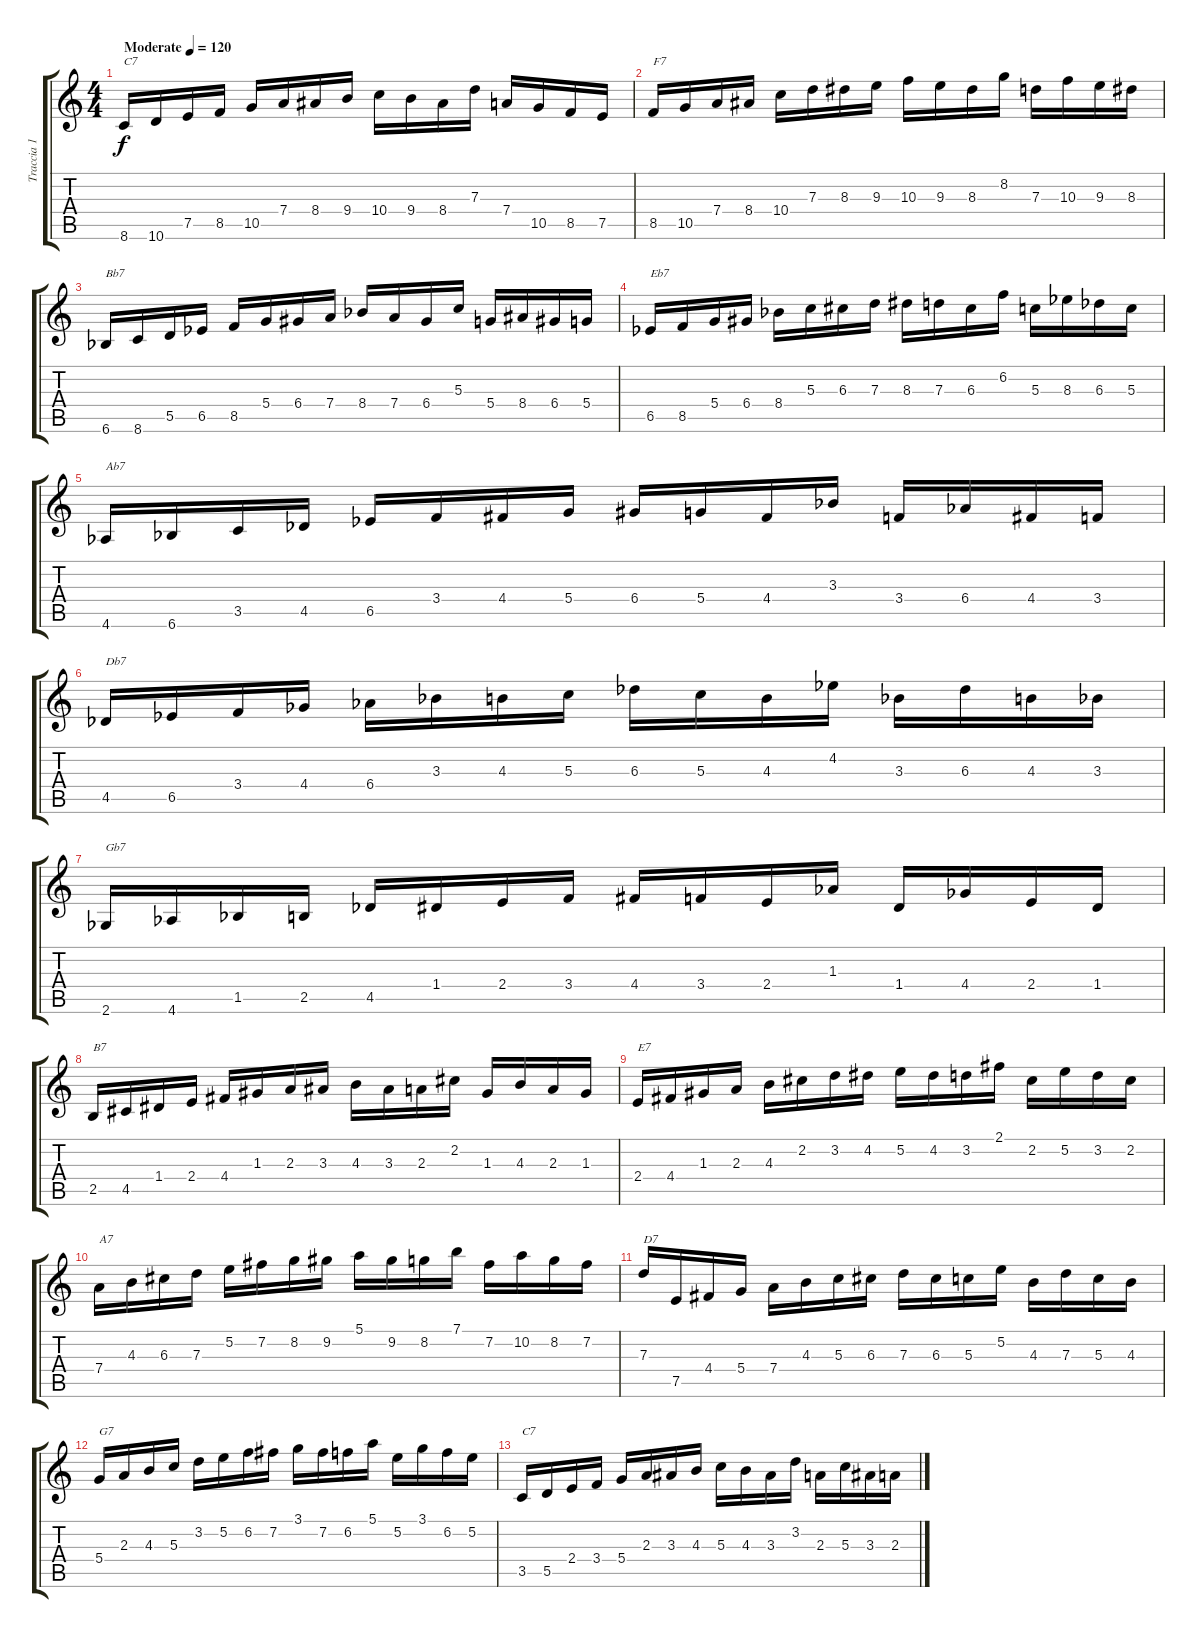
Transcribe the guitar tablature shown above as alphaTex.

\track ("Traccia 1" "Traccia 1") {instrument acousticguitarsteel}
\staff {score tabs}
\tuning (E4 B3 G3 D3 A2 E2) {hide}
\ts (4 4)
\tempo (120 "Moderate")
\clef g2
\ks c
8.6.16{txt "C7" dy f instrument acousticguitarsteel} 10.6.16 7.5.16 8.5.16 10.5.16 7.4.16 8.4.16 9.4.16 10.4.16 9.4.16 8.4.16 7.3.16 7.4.16 10.5.16 8.5.16 7.5.16 |
8.5.16{txt "F7"} 10.5.16 7.4.16 8.4.16 10.4.16 7.3.16 8.3.16 9.3.16 10.3.16 9.3.16 8.3.16 8.2.16 7.3.16 10.3.16 9.3.16 8.3.16 |
6.6{acc b}.16{txt "Bb7"} 8.6.16 5.5.16 6.5{acc b}.16 8.5.16 5.4.16 6.4.16 7.4.16 8.4{acc b}.16 7.4.16 6.4.16 5.3.16 5.4.16 8.4.16 6.4.16 5.4.16 |
6.5{acc b}.16{txt "Eb7"} 8.5.16 5.4.16 6.4.16 8.4{acc b}.16 5.3.16 6.3.16 7.3.16 8.3.16 7.3.16 6.3.16 6.2.16 5.3.16 8.3{acc b}.16 6.3{acc b}.16 5.3.16 |
4.6{acc b}.16{txt "Ab7"} 6.6{acc b}.16 3.5.16 4.5{acc b}.16 6.5{acc b}.16 3.4.16 4.4.16 5.4.16 6.4.16 5.4.16 4.4.16 3.3{acc b}.16 3.4.16 6.4{acc b}.16 4.4.16 3.4.16 |
4.5{acc b}.16{txt "Db7"} 6.5{acc b}.16 3.4.16 4.4{acc b}.16 6.4{acc b}.16 3.3{acc b}.16 4.3.16 5.3.16 6.3{acc b}.16 5.3.16 4.3.16 4.2{acc b}.16 3.3{acc b}.16 6.3{acc b}.16 4.3.16 3.3{acc b}.16 |
2.6{acc b}.16{txt "Gb7"} 4.6{acc b}.16 1.5{acc b}.16 2.5.16 4.5{acc b}.16 1.4.16 2.4.16 3.4.16 4.4.16 3.4.16 2.4.16 1.3{acc b}.16 1.4.16 4.4{acc b}.16 2.4.16 1.4.16 |
2.5.16{txt "B7"} 4.5.16 1.4.16 2.4.16 4.4.16 1.3.16 2.3.16 3.3.16 4.3.16 3.3.16 2.3.16 2.2.16 1.3.16 4.3.16 2.3.16 1.3.16 |
2.4.16{txt "E7"} 4.4.16 1.3.16 2.3.16 4.3.16 2.2.16 3.2.16 4.2.16 5.2.16 4.2.16 3.2.16 2.1.16 2.2.16 5.2.16 3.2.16 2.2.16 |
7.4.16{txt "A7"} 4.3.16 6.3.16 7.3.16 5.2.16 7.2.16 8.2.16 9.2.16 5.1.16 9.2.16 8.2.16 7.1.16 7.2.16 10.2.16 8.2.16 7.2.16 |
7.3.16{txt "D7"} 7.5.16 4.4.16 5.4.16 7.4.16 4.3.16 5.3.16 6.3.16 7.3.16 6.3.16 5.3.16 5.2.16 4.3.16 7.3.16 5.3.16 4.3.16 |
5.4.16{txt "G7"} 2.3.16 4.3.16 5.3.16 3.2.16 5.2.16 6.2.16 7.2.16 3.1.16 7.2.16 6.2.16 5.1.16 5.2.16 3.1.16 6.2.16 5.2.16 |
3.5.16{txt "C7"} 5.5.16 2.4.16 3.4.16 5.4.16 2.3.16 3.3.16 4.3.16 5.3.16 4.3.16 3.3.16 3.2.16 2.3.16 5.3.16 3.3.16 2.3.16
